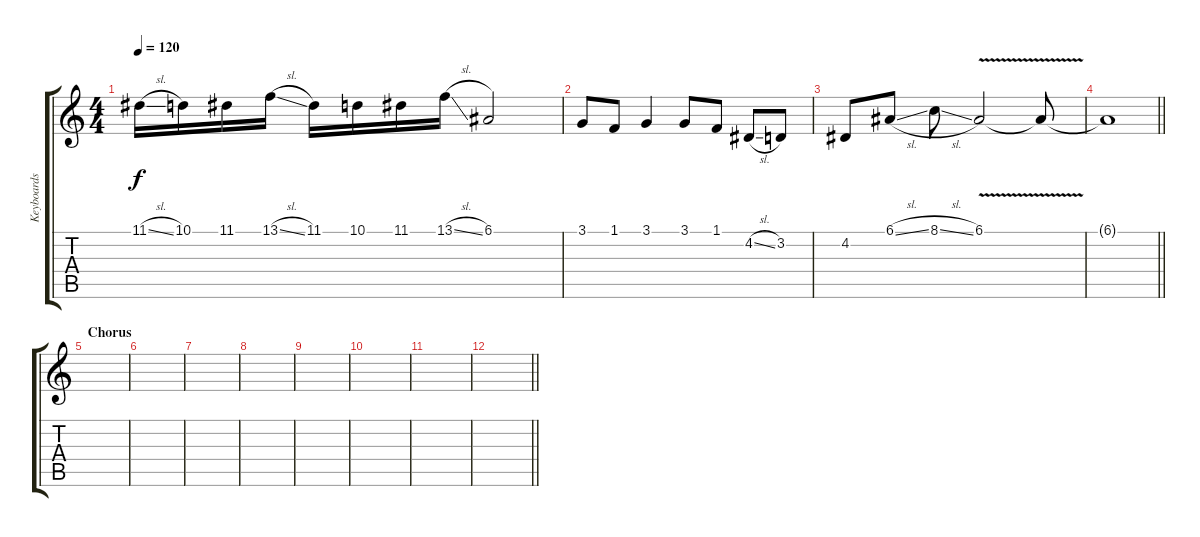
\track ("Keyboards" "Keyboards") {instrument lead2sawtooth}
\staff {score tabs}
\tuning (E4 B3 G3 D3 A2 E2) {hide}
\ts (4 4)
\tempo 120
\clef g2
\ks c
11.1{sl}.16{dy f} 10.1.16 11.1.16 13.1{sl}.16 11.1.16 10.1.16 11.1.16 13.1{sl}.16 6.1.2 |
3.1.8 1.1.8 3.1.4 3.1.8 1.1.8 4.2{sl}.8 3.2.8 |
4.2.8 6.1{sl}.8 8.1{sl}.8 6.1{v}.2 6.1{t}.8 |
\barLineRight lightlight
6.1{t}.1 |
\section ("" "Chorus")
|
|
|
|
|
|
|
\barLineRight lightlight
